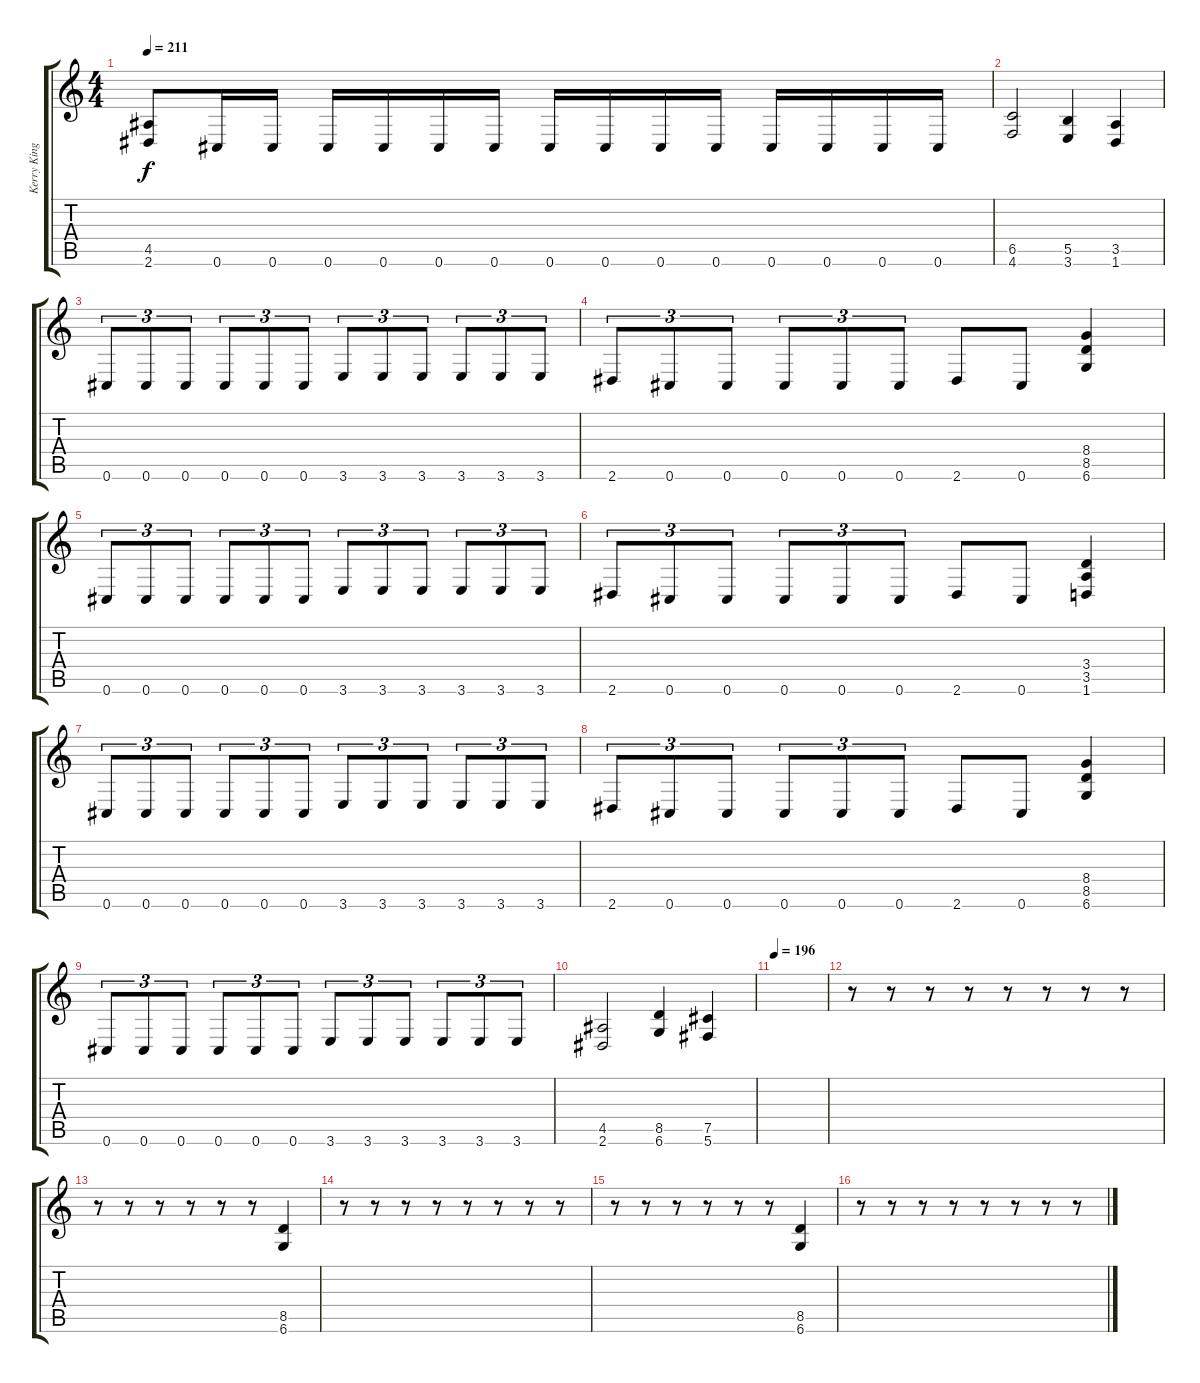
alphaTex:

\track ("Kerry King" "Kerry King") {instrument distortionguitar}
\staff {score tabs}
\tuning (Db4 Ab3 E3 B2 Gb2 Db2) {hide}
\ts (4 4)
\tempo 211
\clef g2
\ks c
(4.5 2.6).8{dy f} 0.6.16 0.6.16 0.6.16 0.6.16 0.6.16 0.6.16 0.6.16 0.6.16 0.6.16 0.6.16 0.6.16 0.6.16 0.6.16 0.6.16 |
(6.5 4.6).2 (5.5 3.6).4 (3.5 1.6).4 |
0.6.8{tu (3 2)} 0.6.8{tu (3 2)} 0.6.8{tu (3 2)} 0.6.8{tu (3 2)} 0.6.8{tu (3 2)} 0.6.8{tu (3 2)} 3.6.8{tu (3 2)} 3.6.8{tu (3 2)} 3.6.8{tu (3 2)} 3.6.8{tu (3 2)} 3.6.8{tu (3 2)} 3.6.8{tu (3 2)} |
2.6.8{tu (3 2)} 0.6.8{tu (3 2)} 0.6.8{tu (3 2)} 0.6.8{tu (3 2)} 0.6.8{tu (3 2)} 0.6.8{tu (3 2)} 2.6.8 0.6.8 (8.4 8.5 6.6).4 |
0.6.8{tu (3 2)} 0.6.8{tu (3 2)} 0.6.8{tu (3 2)} 0.6.8{tu (3 2)} 0.6.8{tu (3 2)} 0.6.8{tu (3 2)} 3.6.8{tu (3 2)} 3.6.8{tu (3 2)} 3.6.8{tu (3 2)} 3.6.8{tu (3 2)} 3.6.8{tu (3 2)} 3.6.8{tu (3 2)} |
2.6.8{tu (3 2)} 0.6.8{tu (3 2)} 0.6.8{tu (3 2)} 0.6.8{tu (3 2)} 0.6.8{tu (3 2)} 0.6.8{tu (3 2)} 2.6.8 0.6.8 (3.4 3.5 1.6).4 |
0.6.8{tu (3 2)} 0.6.8{tu (3 2)} 0.6.8{tu (3 2)} 0.6.8{tu (3 2)} 0.6.8{tu (3 2)} 0.6.8{tu (3 2)} 3.6.8{tu (3 2)} 3.6.8{tu (3 2)} 3.6.8{tu (3 2)} 3.6.8{tu (3 2)} 3.6.8{tu (3 2)} 3.6.8{tu (3 2)} |
2.6.8{tu (3 2)} 0.6.8{tu (3 2)} 0.6.8{tu (3 2)} 0.6.8{tu (3 2)} 0.6.8{tu (3 2)} 0.6.8{tu (3 2)} 2.6.8 0.6.8 (8.4 8.5 6.6).4 |
0.6.8{tu (3 2)} 0.6.8{tu (3 2)} 0.6.8{tu (3 2)} 0.6.8{tu (3 2)} 0.6.8{tu (3 2)} 0.6.8{tu (3 2)} 3.6.8{tu (3 2)} 3.6.8{tu (3 2)} 3.6.8{tu (3 2)} 3.6.8{tu (3 2)} 3.6.8{tu (3 2)} 3.6.8{tu (3 2)} |
(4.5 2.6).2 (8.5 6.6).4 (7.5 5.6).4 |
\tempo 196
|
r.8 r.8 r.8 r.8 r.8 r.8 r.8 r.8 |
r.8 r.8 r.8 r.8 r.8 r.8 (8.5 6.6).4 |
r.8 r.8 r.8 r.8 r.8 r.8 r.8 r.8 |
r.8 r.8 r.8 r.8 r.8 r.8 (8.5 6.6).4 |
r.8 r.8 r.8 r.8 r.8 r.8 r.8 r.8
